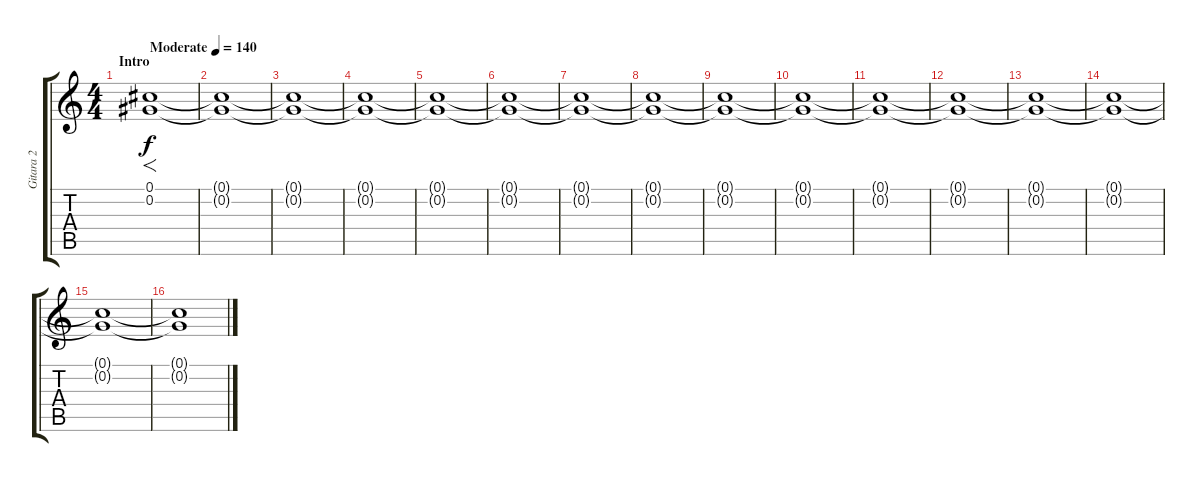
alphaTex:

\track ("Gitara 2" "Gitara 2") {instrument distortionguitar}
\staff {score tabs}
\tuning (Db4 Ab3 E3 B2 Gb2 Db2) {hide}
\ts (4 4)
\section ("" "Intro")
\tempo (140 "Moderate")
\clef g2
\ks c
(0.1 0.2).1{f dy f instrument distortionguitar} |
(0.1{t} 0.2{t}).1 |
(0.1{t} 0.2{t}).1 |
(0.1{t} 0.2{t}).1 |
(0.1{t} 0.2{t}).1 |
(0.1{t} 0.2{t}).1 |
(0.1{t} 0.2{t}).1 |
(0.1{t} 0.2{t}).1 |
(0.1{t} 0.2{t}).1 |
(0.1{t} 0.2{t}).1 |
(0.1{t} 0.2{t}).1 |
(0.1{t} 0.2{t}).1 |
(0.1{t} 0.2{t}).1 |
(0.1{t} 0.2{t}).1 |
(0.1{t} 0.2{t}).1 |
(0.1{t} 0.2{t}).1
